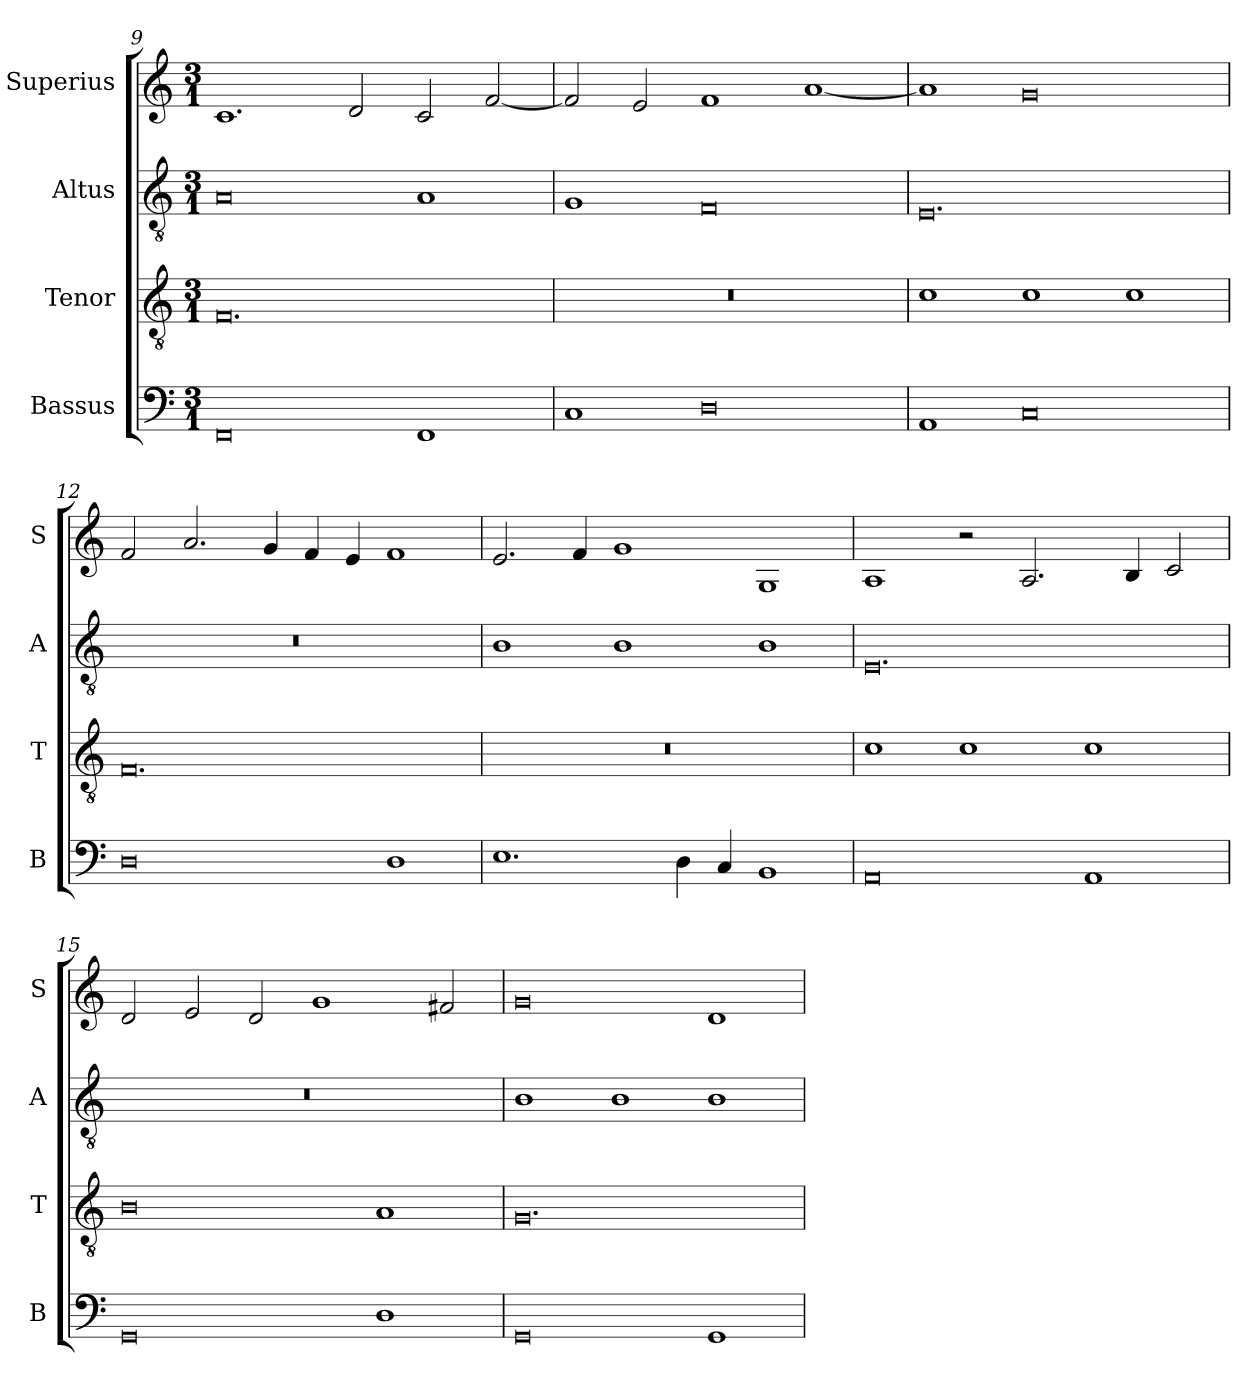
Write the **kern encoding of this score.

**kern	**kern	**kern	**kern
*part4	*part3	*part2	*part1
*staff4	*staff3	*staff2	*staff1
*I"Bassus	*I"Tenor	*I"Altus	*I"Superius
*I'B	*I'T	*I'A	*I'S
*clefF4	*clefGv2	*clefGv2	*clefG2
*k[]	*k[]	*k[]	*k[]
*M3/1	*M3/1	*M3/1	*M3/1
=9	=9	=9	=9
0FF	0.F	0A	1.c
.	.	.	2d/
1FF	.	1A	2c/
.	.	.	[2f/
=10	=10	=10	=10
1C	0.r	1G	2f/]
.	.	.	2e/
0D	.	0F	1f
.	.	.	[1a
=11	=11	=11	=11
1AA	1c	0.E	1a]
0C	1c	.	0g
.	1c	.	.
=12	=12	=12	=12
0D	0.F	0.r	2f/
.	.	.	2.a/
.	.	.	4g/
.	.	.	4f/
.	.	.	4e/
1D	.	.	1f
=13	=13	=13	=13
1.E	0.r	1B	2.e/
.	.	.	4f/
.	.	1B	1g
4D\	.	.	.
4C/	.	.	.
1BB	.	1B	1G
=14	=14	=14	=14
0AA	1c	0.E	1A
.	1c	.	2r
.	.	.	2.A/
1AA	1c	.	.
.	.	.	4B/
.	.	.	2c/
=15	=15	=15	=15
0GG	0B	0.r	2d/
.	.	.	2e/
.	.	.	2d/
.	.	.	1g
1D	1A	.	.
.	.	.	2f#X/
=16	=16	=16	=16
0GG	0.G	1B	0g
.	.	1B	.
1GG	.	1B	1d
=	=	=	=
*-	*-	*-	*-
